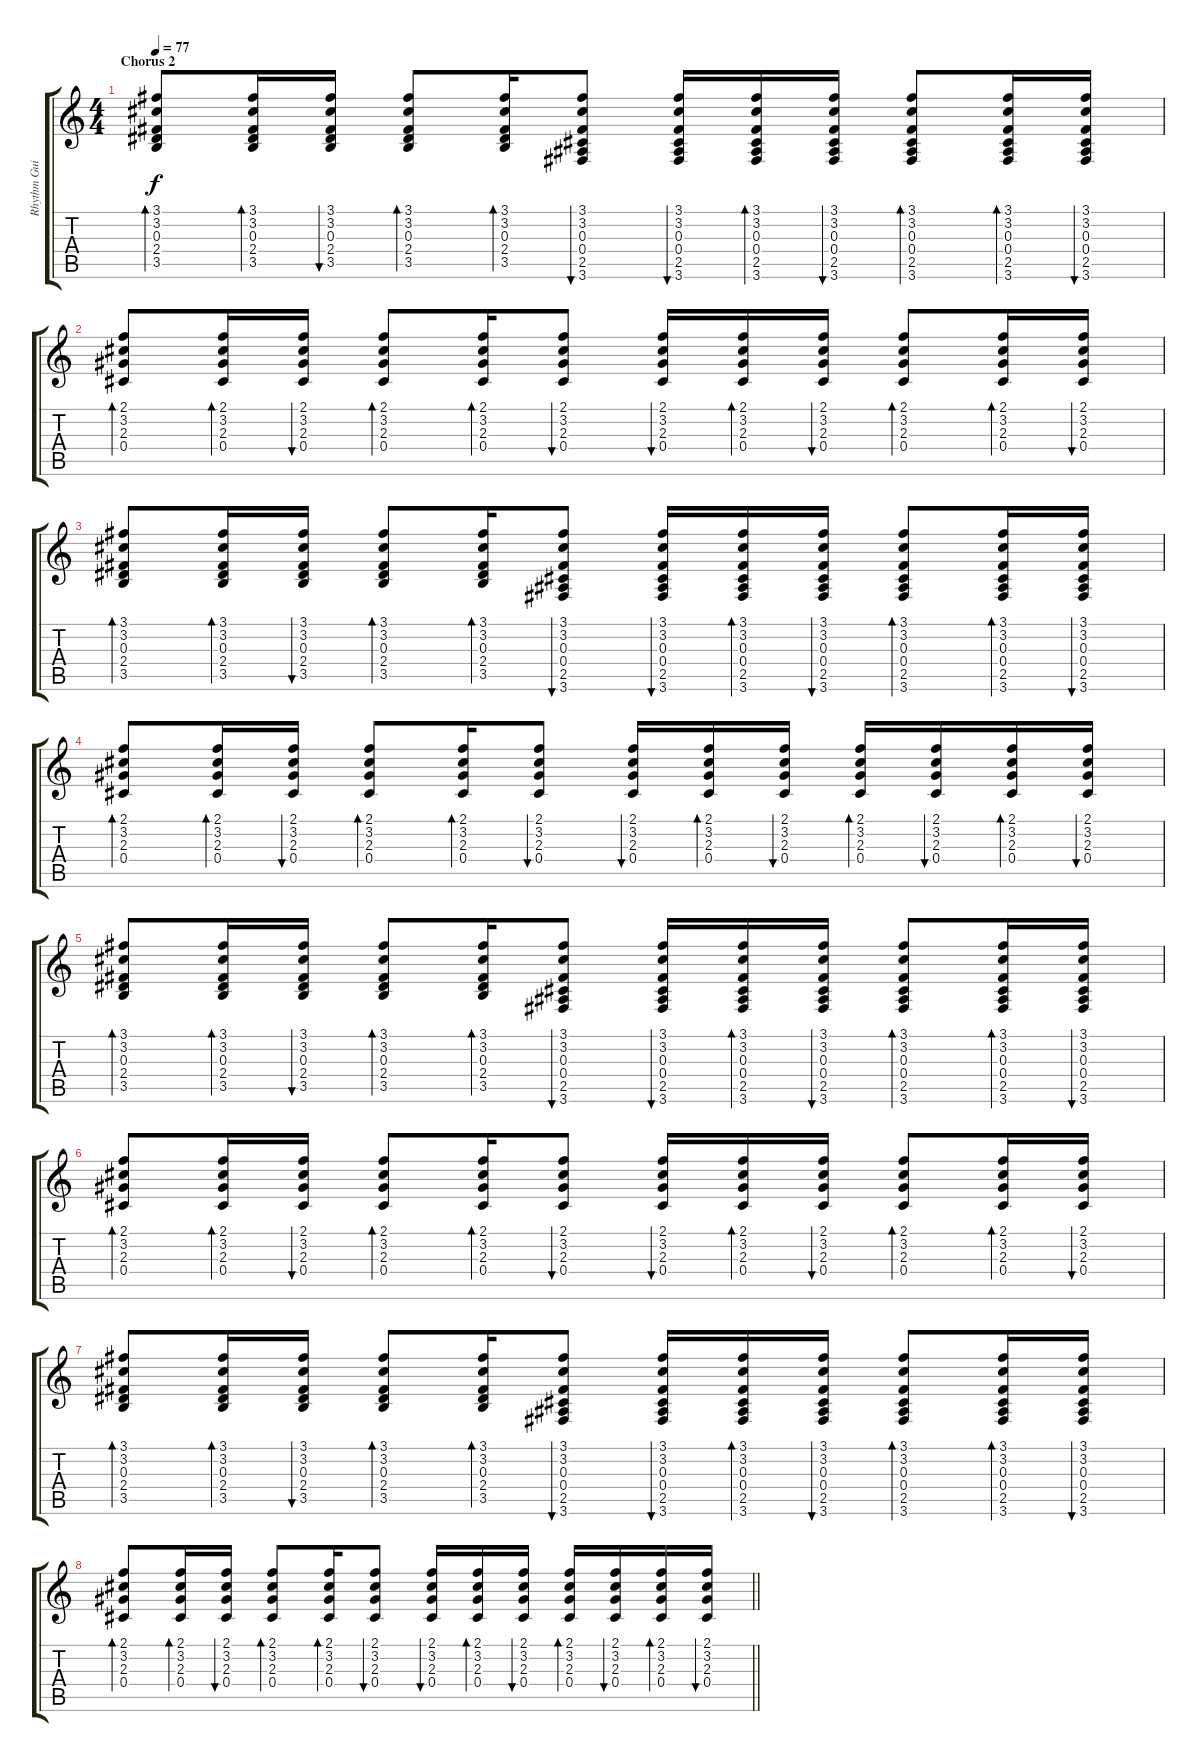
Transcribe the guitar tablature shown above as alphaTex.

\track ("Rhythm Guitar" "Rhythm Gui") {instrument acousticguitarsteel}
\staff {score tabs}
\tuning (Eb4 Bb3 Gb3 Db3 Ab2 Eb2) {hide}
\ts (4 4)
\section ("" "Chorus 2")
\tempo 77
\clef g2
\ks c
(3.1 3.2 0.3 2.4 3.5).8{bd 60 dy f} (3.1 3.2 0.3 2.4 3.5).16{bd 30} (3.1 3.2 0.3 2.4 3.5).16{bu 30} (3.1 3.2 0.3 2.4 3.5).8{bd 30} (3.1 3.2 0.3 2.4 3.5).16{bd 30} (3.1 3.2 0.3 0.4 2.5 3.6).8{bu 30} (3.1 3.2 0.3 0.4 2.5 3.6).16{bu 30} (3.1 3.2 0.3 0.4 2.5 3.6).16{bd 30} (3.1 3.2 0.3 0.4 2.5 3.6).16{bu 30} (3.1 3.2 0.3 0.4 2.5 3.6).8{bd 30} (3.1 3.2 0.3 0.4 2.5 3.6).16{bd 30} (3.1 3.2 0.3 0.4 2.5 3.6).16{bu 30} |
(2.1 3.2 2.3 0.4).8{bd 60} (2.1 3.2 2.3 0.4).16{bd 30} (2.1 3.2 2.3 0.4).16{bu 30} (2.1 3.2 2.3 0.4).8{bd 30} (2.1 3.2 2.3 0.4).16{bd 30} (2.1 3.2 2.3 0.4).8{bu 30} (2.1 3.2 2.3 0.4).16{bu 30} (2.1 3.2 2.3 0.4).16{bd 30} (2.1 3.2 2.3 0.4).16{bu 30} (2.1 3.2 2.3 0.4).8{bd 30} (2.1 3.2 2.3 0.4).16{bd 30} (2.1 3.2 2.3 0.4).16{bu 30} |
(3.1 3.2 0.3 2.4 3.5).8{bd 60} (3.1 3.2 0.3 2.4 3.5).16{bd 30} (3.1 3.2 0.3 2.4 3.5).16{bu 30} (3.1 3.2 0.3 2.4 3.5).8{bd 30} (3.1 3.2 0.3 2.4 3.5).16{bd 30} (3.1 3.2 0.3 0.4 2.5 3.6).8{bu 30} (3.1 3.2 0.3 0.4 2.5 3.6).16{bu 30} (3.1 3.2 0.3 0.4 2.5 3.6).16{bd 30} (3.1 3.2 0.3 0.4 2.5 3.6).16{bu 30} (3.1 3.2 0.3 0.4 2.5 3.6).8{bd 30} (3.1 3.2 0.3 0.4 2.5 3.6).16{bd 30} (3.1 3.2 0.3 0.4 2.5 3.6).16{bu 30} |
(2.1 3.2 2.3 0.4).8{bd 60} (2.1 3.2 2.3 0.4).16{bd 30} (2.1 3.2 2.3 0.4).16{bu 30} (2.1 3.2 2.3 0.4).8{bd 30} (2.1 3.2 2.3 0.4).16{bd 30} (2.1 3.2 2.3 0.4).8{bu 30} (2.1 3.2 2.3 0.4).16{bu 30} (2.1 3.2 2.3 0.4).16{bd 30} (2.1 3.2 2.3 0.4).16{bu 30} (2.1 3.2 2.3 0.4).16{bd 30} (2.1 3.2 2.3 0.4).16{bu 30} (2.1 3.2 2.3 0.4).16{bd 30} (2.1 3.2 2.3 0.4).16{bu 30} |
(3.1 3.2 0.3 2.4 3.5).8{bd 60} (3.1 3.2 0.3 2.4 3.5).16{bd 30} (3.1 3.2 0.3 2.4 3.5).16{bu 30} (3.1 3.2 0.3 2.4 3.5).8{bd 30} (3.1 3.2 0.3 2.4 3.5).16{bd 30} (3.1 3.2 0.3 0.4 2.5 3.6).8{bu 30} (3.1 3.2 0.3 0.4 2.5 3.6).16{bu 30} (3.1 3.2 0.3 0.4 2.5 3.6).16{bd 30} (3.1 3.2 0.3 0.4 2.5 3.6).16{bu 30} (3.1 3.2 0.3 0.4 2.5 3.6).8{bd 30} (3.1 3.2 0.3 0.4 2.5 3.6).16{bd 30} (3.1 3.2 0.3 0.4 2.5 3.6).16{bu 30} |
(2.1 3.2 2.3 0.4).8{bd 60} (2.1 3.2 2.3 0.4).16{bd 30} (2.1 3.2 2.3 0.4).16{bu 30} (2.1 3.2 2.3 0.4).8{bd 30} (2.1 3.2 2.3 0.4).16{bd 30} (2.1 3.2 2.3 0.4).8{bu 30} (2.1 3.2 2.3 0.4).16{bu 30} (2.1 3.2 2.3 0.4).16{bd 30} (2.1 3.2 2.3 0.4).16{bu 30} (2.1 3.2 2.3 0.4).8{bd 30} (2.1 3.2 2.3 0.4).16{bd 30} (2.1 3.2 2.3 0.4).16{bu 30} |
(3.1 3.2 0.3 2.4 3.5).8{bd 60} (3.1 3.2 0.3 2.4 3.5).16{bd 30} (3.1 3.2 0.3 2.4 3.5).16{bu 30} (3.1 3.2 0.3 2.4 3.5).8{bd 30} (3.1 3.2 0.3 2.4 3.5).16{bd 30} (3.1 3.2 0.3 0.4 2.5 3.6).8{bu 30} (3.1 3.2 0.3 0.4 2.5 3.6).16{bu 30} (3.1 3.2 0.3 0.4 2.5 3.6).16{bd 30} (3.1 3.2 0.3 0.4 2.5 3.6).16{bu 30} (3.1 3.2 0.3 0.4 2.5 3.6).8{bd 30} (3.1 3.2 0.3 0.4 2.5 3.6).16{bd 30} (3.1 3.2 0.3 0.4 2.5 3.6).16{bu 30} |
\barLineRight lightlight
(2.1 3.2 2.3 0.4).8{bd 60} (2.1 3.2 2.3 0.4).16{bd 30} (2.1 3.2 2.3 0.4).16{bu 30} (2.1 3.2 2.3 0.4).8{bd 30} (2.1 3.2 2.3 0.4).16{bd 30} (2.1 3.2 2.3 0.4).8{bu 30} (2.1 3.2 2.3 0.4).16{bu 30} (2.1 3.2 2.3 0.4).16{bd 30} (2.1 3.2 2.3 0.4).16{bu 30} (2.1 3.2 2.3 0.4).16{bd 30} (2.1 3.2 2.3 0.4).16{bu 30} (2.1 3.2 2.3 0.4).16{bd 30} (2.1 3.2 2.3 0.4).16{bu 30}
